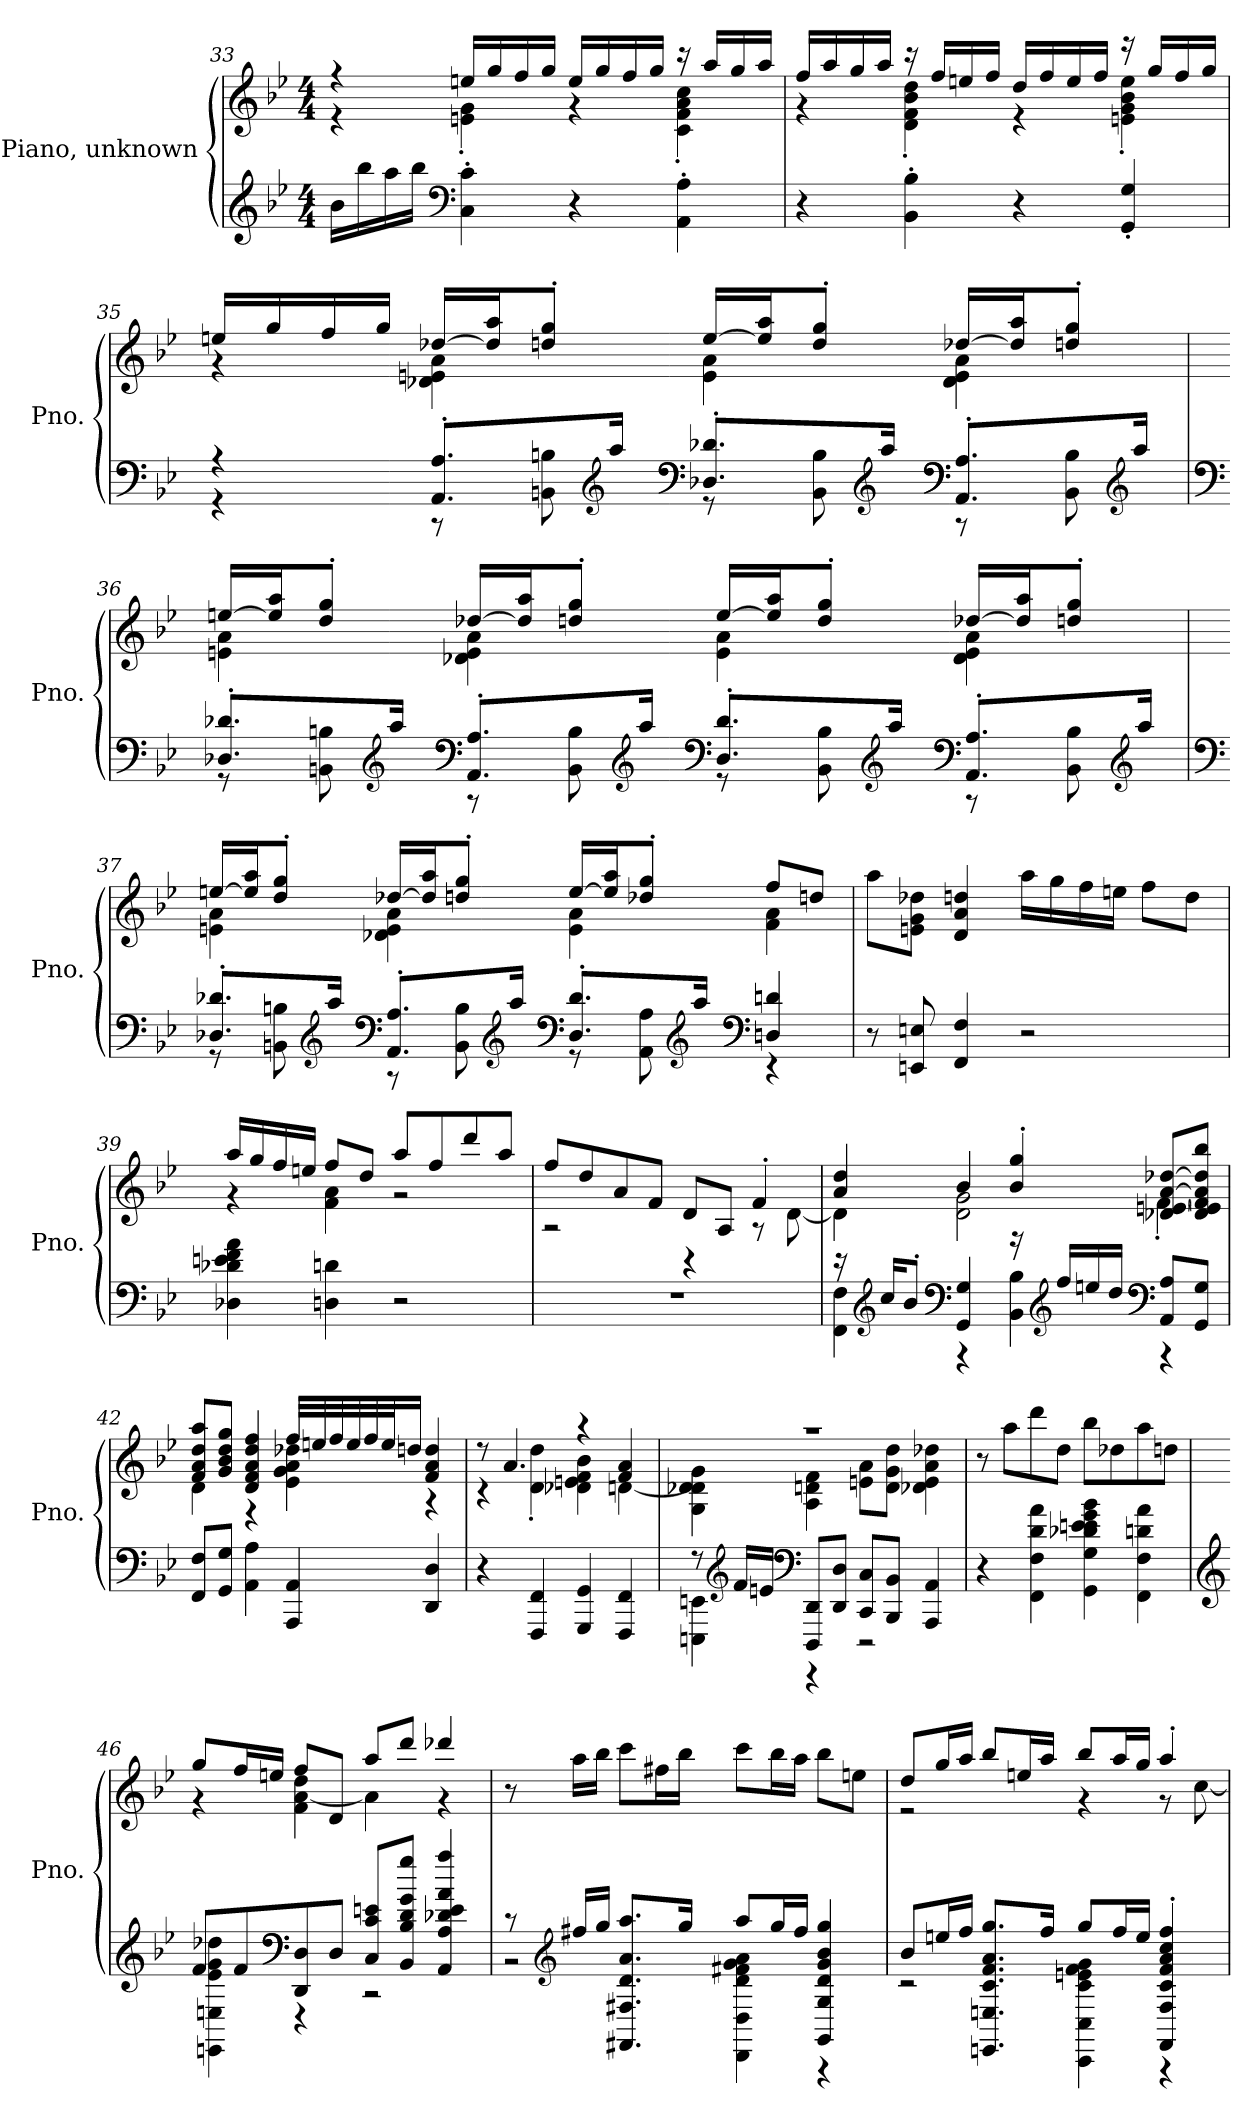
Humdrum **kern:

**kern	**kern
*part1	*part1
*staff2	*staff1
*I"Piano, unknown	*
*I'Pno.	*
*clefG2	*clefG2
*k[b-e-]	*k[b-e-]
*M4/4	*M4/4
=33	=33
*	*^
16b-\LL	4r	4r
16bb-\	.	.
16aa\	.	.
16bb-\JJ	.	.
*clefF4	*	*
4C\' 4c\'	16een/LL	4en\' 4g\'
.	16gg/	.
.	16ff/	.
.	16gg/JJ	.
4r	16ee/LL	4r
.	16gg/	.
.	16ff/	.
.	16gg/JJ	.
4AA\' 4A\'	16r	4c\' 4f\' 4a\' 4cc\'
.	16aa/LL	.
.	16gg/	.
.	16aa/JJ	.
!!LO:PB:g=z	!!
=34	=34	=34
4r	16ff/LL	4r
.	16aa/	.
.	16gg/	.
.	16aa/JJ	.
4BB-\' 4B-\'	16r	4d\' 4f\' 4b-\' 4dd\'
.	16ff/LL	.
.	16een/	.
.	16ff/JJ	.
4r	16dd/LL	4r
.	16ff/	.
.	16ee/	.
.	16ff/JJ	.
4GG/' 4G/'	16r	4en\' 4g\' 4b-\' 4ee\'
.	16gg/LL	.
.	16ff/	.
.	16gg/JJ	.
!!LO:LB:g=z	!!
=35	=35	=35
*^	*	*
4r	4r	16een/LL	4r
.	.	16gg/	.
.	.	16ff/	.
.	.	16gg/JJ	.
8.AA/' 8.A/'L	8r	[16dd-X/LL	4d-X\ 4en\ 4a\
.	.	16dd-/] 16aa/J	.
.	8BBn\ 8Bn\	8ddn/' 8gg/'J	.
*clefG2	*	*	*
16aa/Jk	.	.	.
*clefF4	*	*	*
8.D-X/' 8.d-X/'L	8r	[16ee/LL	4e\ 4a\
.	.	16ee/] 16aa/J	.
.	8BB\ 8B\	8dd/' 8gg/'J	.
*clefG2	*	*	*
16aa/Jk	.	.	.
*clefF4	*	*	*
8.AA/' 8.A/'L	8r	[16dd-X/LL	4d-\ 4e\ 4a\
.	.	16dd-/] 16aa/J	.
.	8BB\ 8B\	8ddn/' 8gg/'J	.
*clefG2	*	*	*
16aa/Jk	.	.	.
!!LO:LB:g=z	!!
=36	=36	=36	=36
*clefF4	*	*	*
8.D-X/' 8.d-X/'L	8r	[16een/LL	4en\ 4a\
.	.	16ee/] 16aa/J	.
.	8BBn\ 8Bn\	8dd/' 8gg/'J	.
*clefG2	*	*	*
16aa/Jk	.	.	.
*clefF4	*	*	*
8.AA/' 8.A/'L	8r	[16dd-X/LL	4d-X\ 4e\ 4a\
.	.	16dd-/] 16aa/J	.
.	8BB\ 8B\	8ddn/' 8gg/'J	.
*clefG2	*	*	*
16aa/Jk	.	.	.
*clefF4	*	*	*
8.D-/' 8.d-/'L	8r	[16ee/LL	4e\ 4a\
.	.	16ee/] 16aa/J	.
.	8BB\ 8B\	8dd/' 8gg/'J	.
*clefG2	*	*	*
16aa/Jk	.	.	.
*clefF4	*	*	*
8.AA/' 8.A/'L	8r	[16dd-X/LL	4d-\ 4e\ 4a\
.	.	16dd-/] 16aa/J	.
.	8BB\ 8B\	8ddn/' 8gg/'J	.
*clefG2	*	*	*
16aa/Jk	.	.	.
!!LO:LB:g=z	!!
=37	=37	=37	=37
*clefF4	*	*	*
8.D-X/' 8.d-X/'L	8r	[16een/LL	4en\ 4a\
.	.	16ee/] 16aa/J	.
.	8BBn\ 8Bn\	8dd/' 8gg/'J	.
*clefG2	*	*	*
16aa/Jk	.	.	.
*clefF4	*	*	*
8.AA/' 8.A/'L	8r	[16dd-X/LL	4d-X\ 4e\ 4a\
.	.	16dd-/] 16aa/J	.
.	8BB\ 8B\	8ddn/' 8gg/'J	.
*clefG2	*	*	*
16aa/Jk	.	.	.
*clefF4	*	*	*
8.D-/' 8.d-/'L	8r	[16ee/LL	4e\ 4a\
.	.	16ee/] 16aa/J	.
.	8AA\ 8A\	8dd-X/' 8gg/'J	.
*clefG2	*	*	*
16aa/Jk	.	.	.
*clefF4	*	*	*
4Dn/ 4dn/	4r	8ff/L	4f\ 4a\
.	.	8ddn/J	.
*v	*v	*	*
*	*v	*v
=38	=38
8r	8aa\L
8EEn/ 8En/	8en\ 8g\ 8dd-X\J
4FF/ 4F/	4d/ 4a/ 4ddn/
2r	16aa\LL
.	16gg\
.	16ff\
.	16een\JJ
.	8ff\L
.	8dd\J
!!LO:LB:g=z
=39	=39
*	*^
4D-X\ 4d-X\ 4en\ 4f\ 4a\	16aa/LL	4r
.	16gg/	.
.	16ff/	.
.	16een/JJ	.
4Dn\ 4dn\	8ff/L	4f\ 4a\
.	8dd/J	.
2r	8aa/L	2r
.	8ff/	.
.	8ddd/	.
.	8aa/J	.
=40	=40	=40
1r	8ff/L	2r
.	8dd/	.
.	8a/	.
.	8f/J	.
.	8d/L	4r
.	8A/J	.
.	4f'/	8r
.	.	[8d\
=41	=41	=41
*^	*	*
16r	4FF\ 4F\	4a/ 4dd/	4d\]
*clefG2	*	*	*
16cc/KL	.	.	.
8b-'/J	.	.	.
*clefF4	*	*	*
4GG/ 4G/	4r	4b-/	2d\ 2g\
16r	4BB-\ 4B-\	4b-/' 4gg/'	.
*clefG2	*	*	*
16ff/LL	.	.	.
16een/	.	.	.
16dd/JJ	.	.	.
*clefF4	*	*	*
8AA/ 8A/L	4r	[8d-X/ [8en/ [8a/ [8dd-X/L	4f'\
8GG/ 8G/J	.	8d-/] 8e/] 8f/ 8a/] 8dd-/] 8bb-/J	.
*v	*v	*	*
!!LO:LB:g=z	!!
=42	=42	=42
8FF/ 8F/L	8f/ 8a/ 8dd/ 8aa/L	4d\
8GG/ 8G/J	8g/ 8b-/ 8dd/ 8gg/J	.
4AA\ 4A\	4d/ 4f/ 4a/ 4dd/ 4ff/	4r
4AAA/ 4AA/	32ff/LLL	4e-\ 4g\ 4a\ 4dd-X\
.	32een/	.
.	32ff/	.
.	32ee/	.
.	32ff/	.
.	32ee/J	.
.	16ddn/JJ	.
4DD/ 4D/	4f/ 4a/ 4dd/	4r
=43	=43	=43
4r	8r	4r
.	4.a/	.
4FFF/ 4FF/	.	4d\' 4dd\'
4GGG/ 4GG/	4r	4d-X\ 4en\ 4f\ 4b-\
4FFF/ 4FF/	4f/ 4a/	[4dn\
=44	=44	=44
*^	*	*
8r	4EEEn\ 4EEn\	1r	4G\ 4d-X\ 4d\] 4g\
*clefG2	*	*	*
16f/LL	.	.	.
16en/JJ	.	.	.
*clefF4	*	*	*
8DDD/ 8DD/L	4r	.	4A\ 4dn\ 4f\
8DD/ 8D/J	.	.	.
8CC/ 8C/L	2r	.	8en\ 8a\L
8BBB-/ 8BB-/J	.	.	8d\ 8g\ 8dd\J
4AAA/ 4AA/	.	.	4d-X\ 4e\ 4a\ 4dd-X\
*v	*v	*	*
*	*v	*v
!!LO:PB:g=z
=45	=45
4r	8r
.	8aa\L
4FF\ 4F\ 4d\ 4a\	8ddd\
.	8dd\J
4GG\ 4G\ 4d-X\ 4e-\ 4en\ 4g\ 4b-\	8bb-\L
.	8dd-X\
4FF\ 4F\ 4dn\ 4a\	8aa\
.	8ddn\J
=46	=46
*clefG2	*
*^	*^
8f/L	4EEn\ 4En\ 4e-\ 4g\ 4dd-X\	8gg/L	4r
8f/	.	16ff/L	.
.	.	16een/JJ	.
*clefF4	*	*	*
8DD/ 8D/	4r	8ff/L	4f\ [4a\ 4dd\
8D/J	.	8d/J	.
8C/ 8c/ 8en/L	2r	8aa/L	4a\]
8BB-/ 8B-/ 8d/ 8g/ 8gg/J	.	8ddd/J	.
4AA/ 4A/ 4d-X/ 4e/ 4a/ 4aa/	.	4ddd-X/	4r
*	*	*v	*v
!!LO:LB:g=z
=47	=47	=47
8r	2r	8r
*clefG2	*	*
16ff#X/LL	.	16aa\LL
16gg/JJ	.	16bb-\JJ
8.FF#X/ 8.F#X/ 8.d/ 8.a/ 8.aa/L	.	8ccc\L
.	.	16ff#X\L
16gg/Jk	.	16bb-\JJ
8aa/L	4DD\ 4D\ 4d\ 4f#X\ 4g\ 4a\	8ccc\L
16gg/L	.	16bb-\L
16ff#/JJ	.	16aa\JJ
4GG/ 4G/ 4d/ 4g/ 4b-/ 4gg/	4r	8bb-\L
.	.	8een\J
=48	=48	=48
*	*	*^
8b-/L	2r	8dd/L	2r
16een/L	.	16gg/L	.
16ff/JJ	.	16aa/JJ	.
8.EEn/ 8.En/ 8.c/ 8.f/ 8.a/ 8.gg/L	.	8bb-/L	.
.	.	16een/L	.
16ff/Jk	.	16aa/JJ	.
8gg/L	4CC\ 4C\ 4c\ 4en\ 4f\ 4g\	8bb-/L	4r
16ff/L	.	16aa/L	.
16ee/JJ	.	16gg/JJ	.
4FF/' 4F/' 4c/' 4f/' 4a/' 4cc/' 4ff/'	4r	4aa'/	8r
.	.	.	[8cc\
*v	*v	*	*
*	*v	*v
=	=
*-	*-
